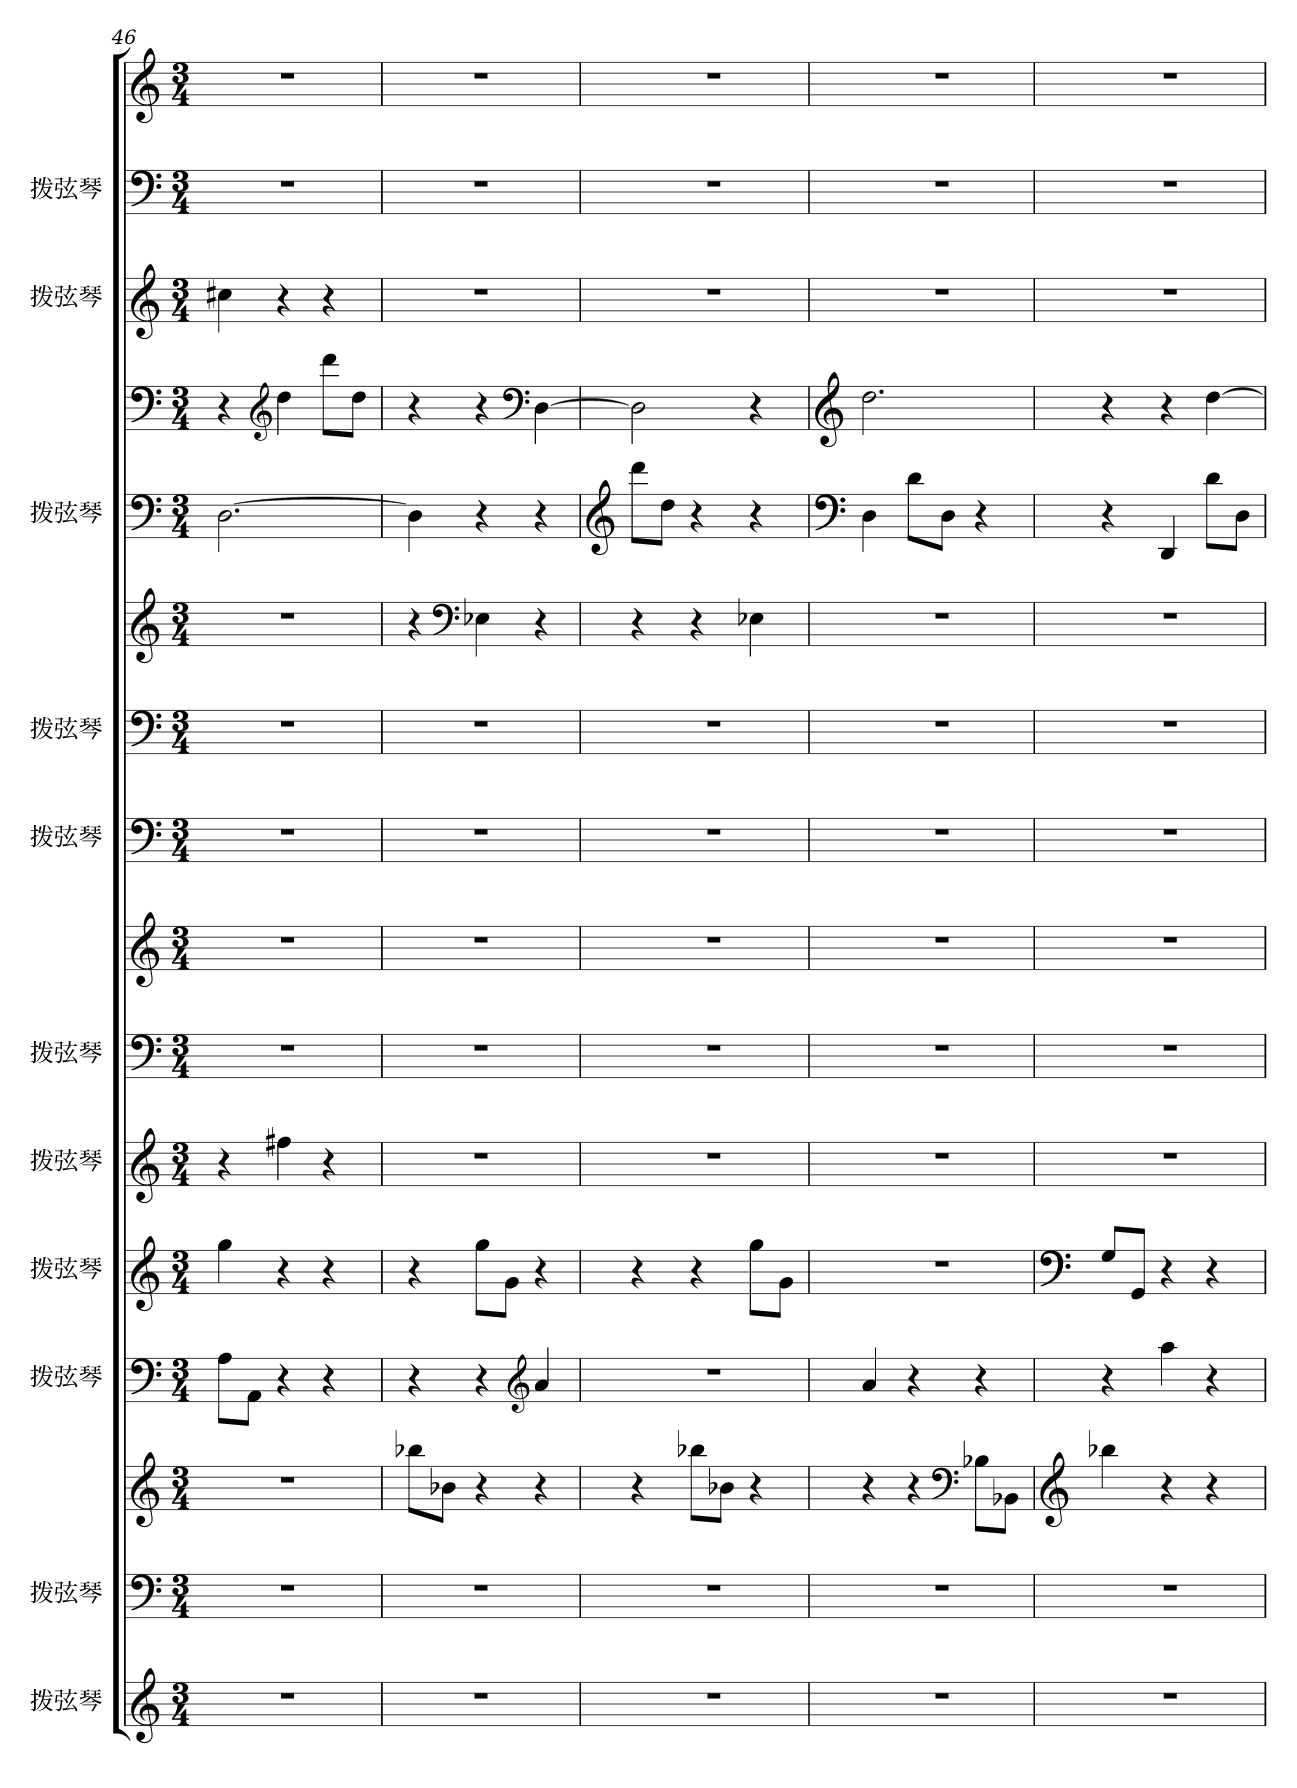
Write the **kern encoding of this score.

**kern	**kern	**kern	**kern	**kern	**kern	**kern	**kern	**kern	**kern	**kern	**kern	**kern	**kern	**kern	**kern
*part11	*part10	*part10	*part9	*part8	*part7	*part6	*part6	*part5	*part4	*part4	*part3	*part3	*part2	*part1	*part1
*staff16	*staff15	*staff14	*staff13	*staff12	*staff11	*staff10	*staff9	*staff8	*staff7	*staff6	*staff5	*staff4	*staff3	*staff2	*staff1
*I"拨弦琴	*I"拨弦琴	*	*I"拨弦琴	*I"拨弦琴	*I"拨弦琴	*I"拨弦琴	*	*I"拨弦琴	*I"拨弦琴	*	*I"拨弦琴	*	*I"拨弦琴	*I"拨弦琴	*
!!LO:PB:g=z
*clefG2	*clefF4	*clefG2	*clefF4	*clefG2	*clefG2	*clefF4	*clefG2	*clefF4	*clefF4	*clefG2	*clefF4	*clefF4	*clefG2	*clefF4	*clefG2
*k[]	*k[]	*k[]	*k[]	*k[]	*k[]	*k[]	*k[]	*k[]	*k[]	*k[]	*k[]	*k[]	*k[]	*k[]	*k[]
*M3/4	*M3/4	*M3/4	*M3/4	*M3/4	*M3/4	*M3/4	*M3/4	*M3/4	*M3/4	*M3/4	*M3/4	*M3/4	*M3/4	*M3/4	*M3/4
=46	=46	=46	=46	=46	=46	=46	=46	=46	=46	=46	=46	=46	=46	=46	=46
2.r	2.r	2.r	8A\L	4gg\	4r	2.r	2.r	2.r	2.r	2.r	[2.D\	4r	4cc#X\	2.r	2.r
.	.	.	8AA\J	.	.	.	.	.	.	.	.	.	.	.	.
*	*	*	*	*	*	*	*	*	*	*	*	*clefG2	*	*	*
.	.	.	4r	4r	4ff#X\	.	.	.	.	.	.	4dd\	4r	.	.
.	.	.	4r	4r	4r	.	.	.	.	.	.	8ddd\L	4r	.	.
.	.	.	.	.	.	.	.	.	.	.	.	8dd\J	.	.	.
=47	=47	=47	=47	=47	=47	=47	=47	=47	=47	=47	=47	=47	=47	=47	=47
2.r	2.r	8bb-X\L	4r	4r	2.r	2.r	2.r	2.r	2.r	4r	4D\]	4r	2.r	2.r	2.r
.	.	8b-X\J	.	.	.	.	.	.	.	.	.	.	.	.	.
*	*	*	*	*	*	*	*	*	*	*clefF4	*	*	*	*	*
.	.	4r	4r	8gg\L	.	.	.	.	.	4E-X\	4r	4r	.	.	.
.	.	.	.	8g\J	.	.	.	.	.	.	.	.	.	.	.
*	*	*	*clefG2	*	*	*	*	*	*	*	*	*clefF4	*	*	*
.	.	4r	4a/	4r	.	.	.	.	.	4r	4r	[4D\	.	.	.
=48	=48	=48	=48	=48	=48	=48	=48	=48	=48	=48	=48	=48	=48	=48	=48
*	*	*	*	*	*	*	*	*	*	*	*clefG2	*	*	*	*
2.r	2.r	4r	2.r	4r	2.r	2.r	2.r	2.r	2.r	4r	8ddd\L	2D\]	2.r	2.r	2.r
.	.	.	.	.	.	.	.	.	.	.	8dd\J	.	.	.	.
.	.	8bb-X\L	.	4r	.	.	.	.	.	4r	4r	.	.	.	.
.	.	8b-X\J	.	.	.	.	.	.	.	.	.	.	.	.	.
.	.	4r	.	8gg\L	.	.	.	.	.	4E-X\	4r	4r	.	.	.
.	.	.	.	8g\J	.	.	.	.	.	.	.	.	.	.	.
=49	=49	=49	=49	=49	=49	=49	=49	=49	=49	=49	=49	=49	=49	=49	=49
*	*	*	*	*	*	*	*	*	*	*	*clefF4	*clefG2	*	*	*
2.r	2.r	4r	4a/	2.r	2.r	2.r	2.r	2.r	2.r	2.r	4D\	2.dd\	2.r	2.r	2.r
.	.	4r	4r	.	.	.	.	.	.	.	8d\L	.	.	.	.
.	.	.	.	.	.	.	.	.	.	.	8D\J	.	.	.	.
*	*	*clefF4	*	*	*	*	*	*	*	*	*	*	*	*	*
.	.	8B-X\L	4r	.	.	.	.	.	.	.	4r	.	.	.	.
.	.	8BB-X\J	.	.	.	.	.	.	.	.	.	.	.	.	.
!!LO:PB:g=z
=50	=50	=50	=50	=50	=50	=50	=50	=50	=50	=50	=50	=50	=50	=50	=50
*	*	*clefG2	*	*clefF4	*	*	*	*	*	*	*	*	*	*	*
2.r	2.r	4bb-X\	4r	8G/L	2.r	2.r	2.r	2.r	2.r	2.r	4r	4r	2.r	2.r	2.r
.	.	.	.	8GG/J	.	.	.	.	.	.	.	.	.	.	.
.	.	4r	4aa\	4r	.	.	.	.	.	.	4DD/	4r	.	.	.
.	.	4r	4r	4r	.	.	.	.	.	.	8d\L	[4dd\	.	.	.
.	.	.	.	.	.	.	.	.	.	.	8D\J	.	.	.	.
=	=	=	=	=	=	=	=	=	=	=	=	=	=	=	=
*-	*-	*-	*-	*-	*-	*-	*-	*-	*-	*-	*-	*-	*-	*-	*-
